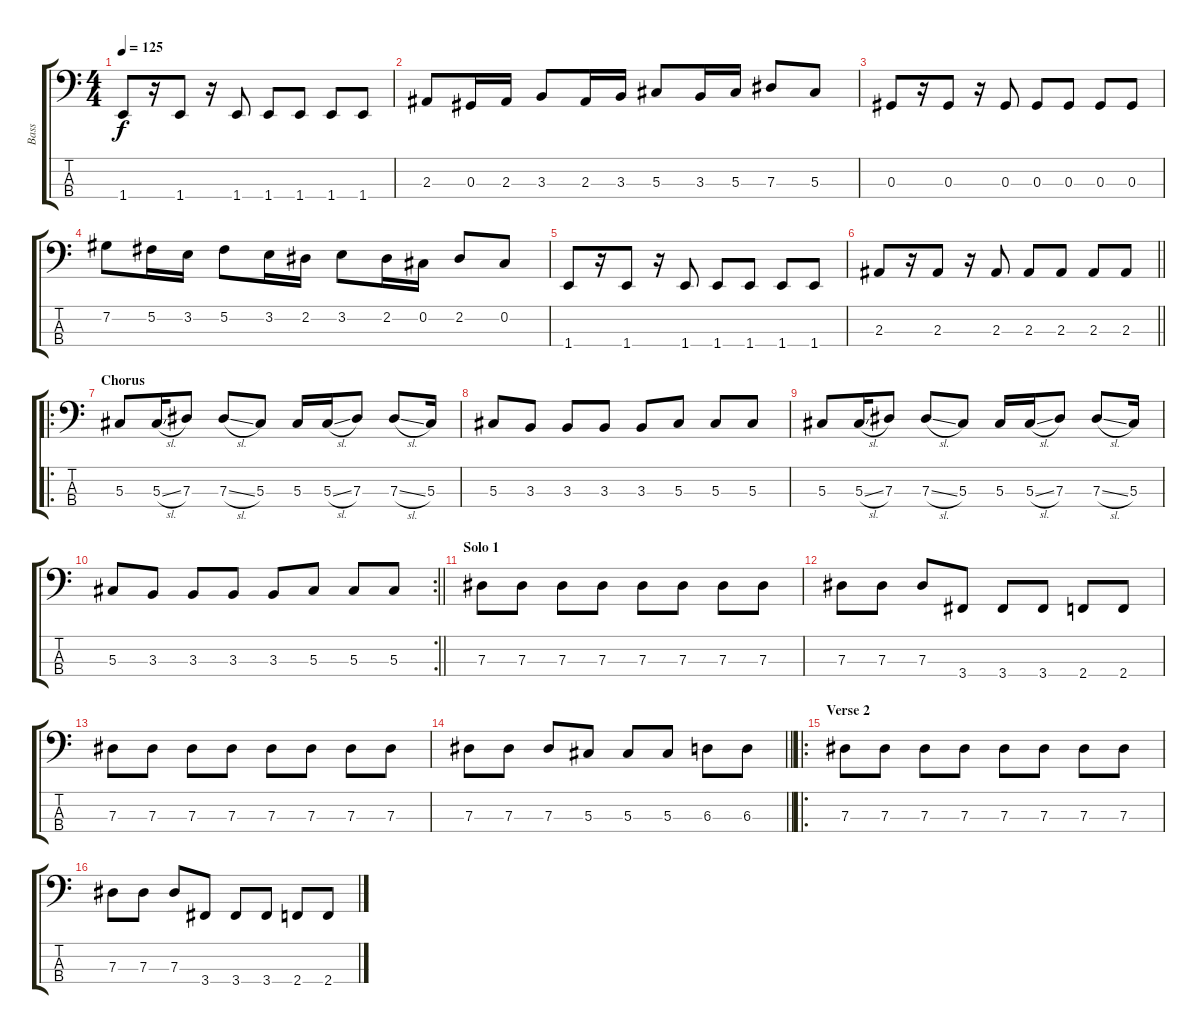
\track ("Bass" "Bass") {instrument electricbassfinger}
\staff {score tabs}
\tuning (Gb2 Db2 Ab1 Eb1) {hide}
\ts (4 4)
\tempo 125
\clef f4
\ks c
1.4.8{dy f} r.16 1.4.8 r.16 1.4.8 1.4.8 1.4.8 1.4.8 1.4.8 |
2.3.8 0.3.16 2.3.16 3.3.8 2.3.16 3.3.16 5.3.8 3.3.16 5.3.16 7.3.8 5.3.8 |
0.3.8 r.16 0.3.8 r.16 0.3.8 0.3.8 0.3.8 0.3.8 0.3.8 |
7.2.8 5.2.16 3.2.16 5.2.8 3.2.16 2.2.16 3.2.8 2.2.16 0.2.16 2.2.8 0.2.8 |
1.4.8 r.16 1.4.8 r.16 1.4.8 1.4.8 1.4.8 1.4.8 1.4.8 |
\barLineRight lightlight
2.3.8 r.16 2.3.8 r.16 2.3.8 2.3.8 2.3.8 2.3.8 2.3.8 |
\ro
\section ("" "Chorus")
5.3.8 5.3{sl}.16 7.3.8 7.3{sl}.8 5.3.8 5.3.16 5.3{sl}.16 7.3.8 7.3{sl}.8 5.3.16 |
5.3.8 3.3.8 3.3.8 3.3.8 3.3.8 5.3.8 5.3.8 5.3.8 |
5.3.8 5.3{sl}.16 7.3.8 7.3{sl}.8 5.3.8 5.3.16 5.3{sl}.16 7.3.8 7.3{sl}.8 5.3.16 |
\rc 2
\barLineRight lightlight
5.3.8 3.3.8 3.3.8 3.3.8 3.3.8 5.3.8 5.3.8 5.3.8 |
\section ("" "Solo 1")
7.3.8 7.3.8 7.3.8 7.3.8 7.3.8 7.3.8 7.3.8 7.3.8 |
7.3.8 7.3.8 7.3.8 3.4.8 3.4.8 3.4.8 2.4.8 2.4.8 |
7.3.8 7.3.8 7.3.8 7.3.8 7.3.8 7.3.8 7.3.8 7.3.8 |
\barLineRight lightlight
7.3.8 7.3.8 7.3.8 5.3.8 5.3.8 5.3.8 6.3.8 6.3.8 |
\ro
\section ("" "Verse 2")
7.3.8 7.3.8 7.3.8 7.3.8 7.3.8 7.3.8 7.3.8 7.3.8 |
7.3.8 7.3.8 7.3.8 3.4.8 3.4.8 3.4.8 2.4.8 2.4.8
